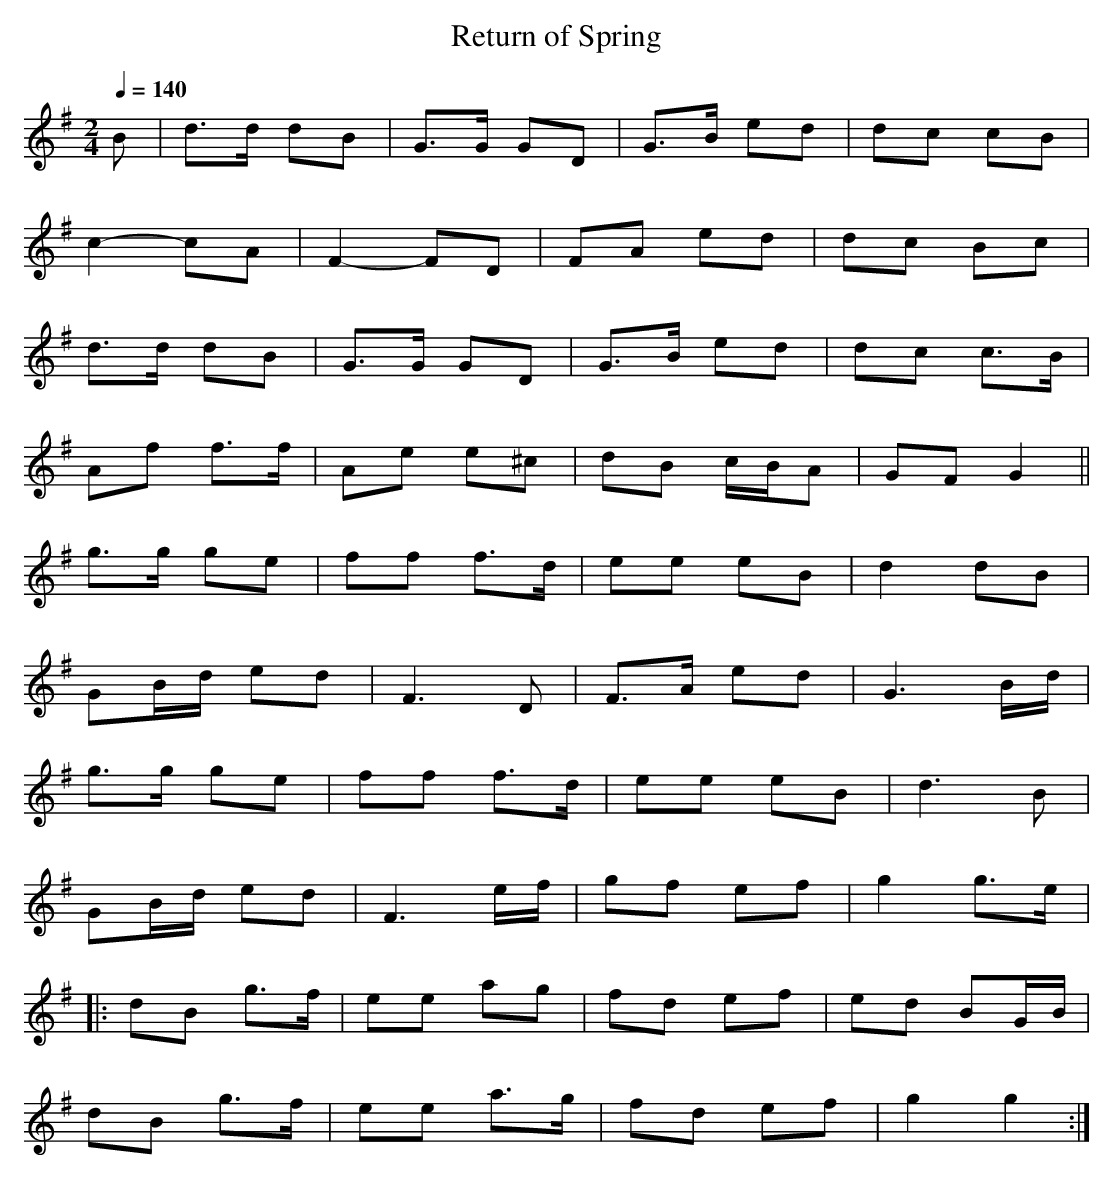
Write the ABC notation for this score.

X:1
T: Return of Spring
L: 1/8
M: 2/4
Q: 1/4=140
K: G
B | d>d dB | G>G GD | G>B ed | dc cB |
c2-cA | F2-FD | FA ed | dc Bc |
d>d dB | G>G GD | G>B ed | dc c>B |
Af f>f | Ae e^c | dB c/B/A | GF G2 ||
g>g ge | ff f>d | ee eB | d2 dB |
GB/d/ ed |F3 D | F>A ed | G3 B/d/ |
g>g ge | ff f>d | ee eB |d3 B |
GB/d/ ed | F3 e/f/ | gf ef |g2 g>e |:
dB g>f | ee ag | fd ef |ed BG/B/ |
dB g>f | ee a>g | fd ef |g2 g2 :|
